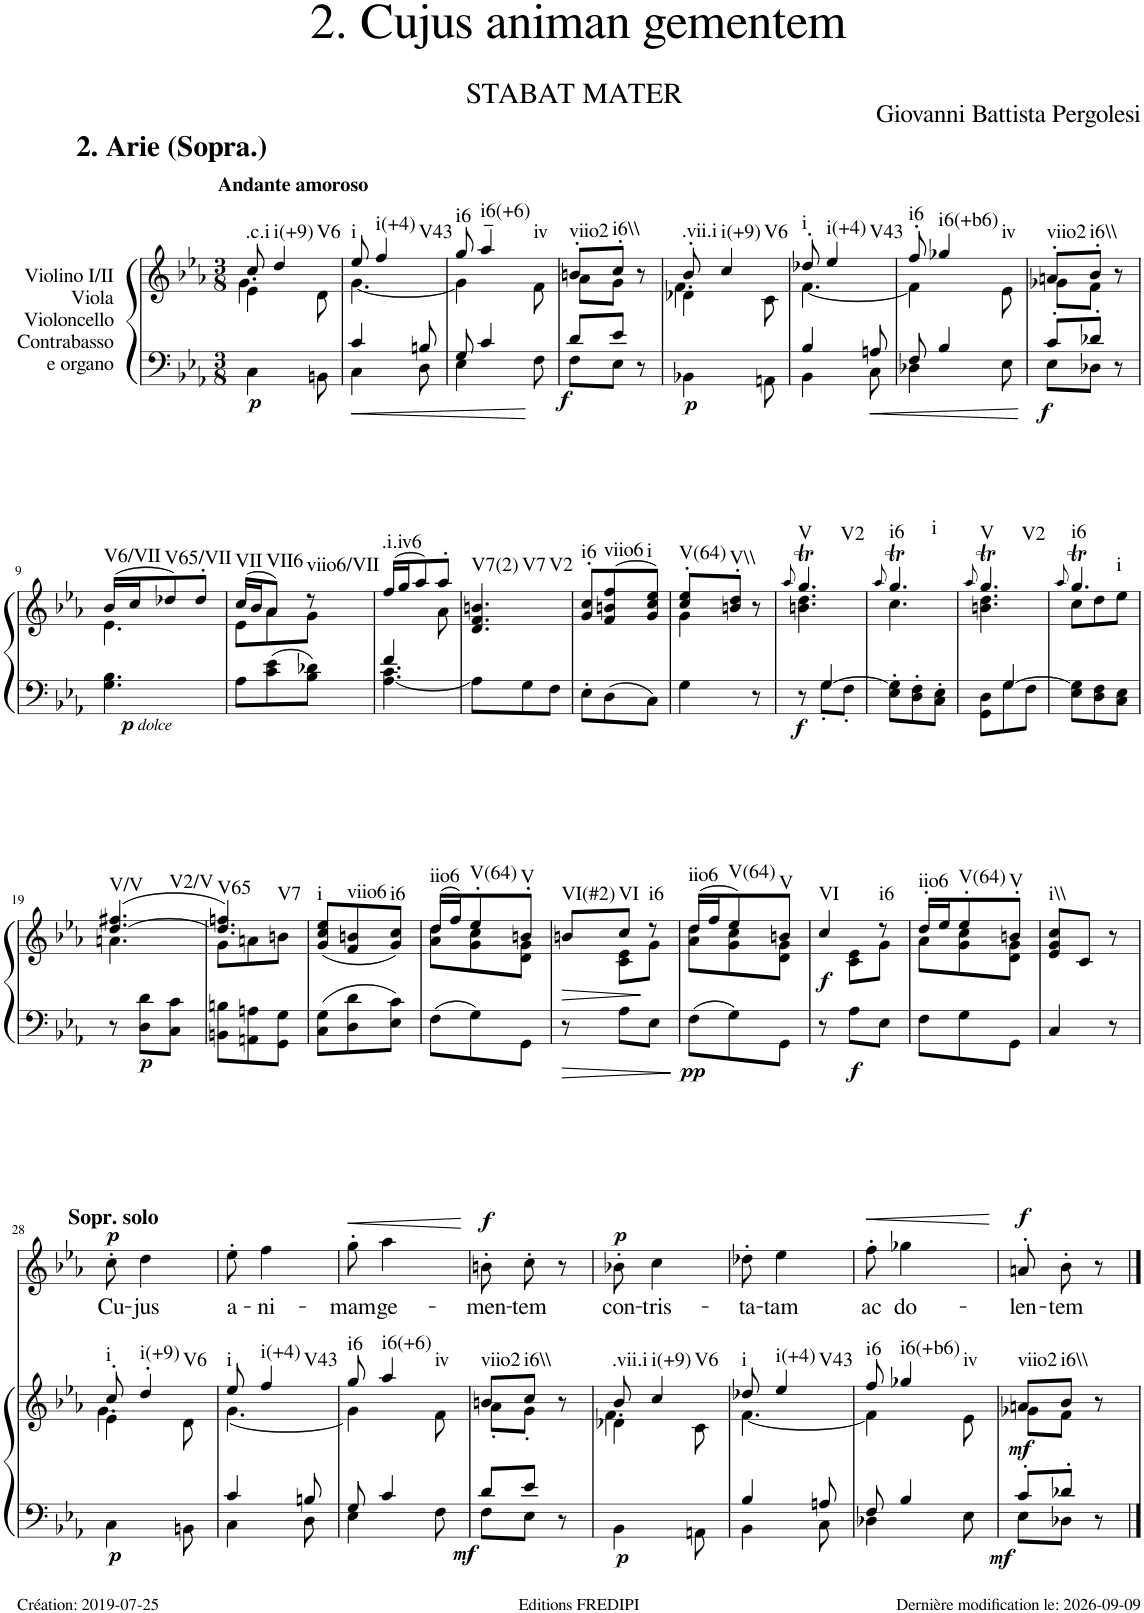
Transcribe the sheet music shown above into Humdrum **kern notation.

**kern	**kern	**dynam	**harte	**kern	**text	**dynam
*part2	*part2	*part2	*part2	*part1	*part1	*part1
*staff3	*staff2	*staff2/3	*	*staff1	*staff1	*staff1
*I"Violino I/II Viola Violoncello Contrabasso e organo	*	*	*	*I"Soprano	*	*
*clefF4	*clefG2	*	*	*clefG2	*	*
*k[b-e-a-]	*k[b-e-a-]	*	*	*k[b-e-a-]	*	*
*M3/8	*M3/8	*	*	*M3/8	*	*
=1	=1	=1	=1	=1	=1	=1
*	*^	*	*	*	*	*
*	*	*^	*	*	*	*	*
!	!	!	!	!	!	!LO:TX:a:B:t=Andante amoroso	!	!
!	!	!	!	!LO:DY:b=2	!LO:H:kt=.c.i	!	!	!
4C\	8cc/	4e-\	4.g\	p	N	4.r	.	.
!	!	!	!	!	!LO:H:n=1:kt=i(+9)	!	!	!
!	!	!	!	!	!LO:H:n=2:kt=V6	!	!	!
.	4dd/	.	.	.	N N	.	.	.
8BBn\	.	8d\	.	.	.	.	.	.
*	*	*v	*v	*	*	*	*	*
=2	=2	=2	=2	=2	=2	=2	=2
*^	*	*	*	*	*	*	*
!	!	!	!	!	!LO:H:kt=i	!	!	!
4c/	4C\	8ee-/	[<4.g\	.	N	4.r	.	.
!	!	!	!	!	!LO:H:n=1:kt=i(+4)	!	!	!
!	!	!	!	!	!LO:H:n=2:kt=V43	!	!	!
.	.	4ff/	.	.	N N	.	.	.
8Bn/	8D\	.	.	.	.	.	.	.
=3	=3	=3	=3	=3	=3	=3	=3	=3
!	!	!	!	!	!LO:H:kt=i6	!	!	!
8G/	4E-\	8gg/	4g\]	.	N	4.r	.	.
!	!	!	!	!	!LO:H:n=1:kt=i6(+6)	!	!	!
!	!	!	!	!	!LO:H:n=2:kt=iv	!	!	!
4c/	.	4aa-~/	.	.	N N	.	.	.
.	8F\	.	8f\	.	.	.	.	.
=4	=4	=4	=4	=4	=4	=4	=4	=4
!	!	!	!	!LO:DY:b=2	!LO:H:kt=viio2	!	!	!
8d/L	8F\L	8bn'/L	8a-\L	f	N	4.r	.	.
!	!	!	!	!	!LO:H:kt=i6\\	!	!	!
8e-/J	8E-\J	8cc'/J	8g\J	.	N	.	.	.
8r	8ryy	8r	8ryy	.	.	.	.	.
=5	=5	=5	=5	=5	=5	=5	=5	=5
*	*	*	*^	*	*	*	*	*
!	!	!	!	!	!LO:DY:b=2	!LO:H:kt=.vii.i	!	!	!
*v	*v	*	*	*	*	*	*	*	*
4BB-X\	8b-'/	4d-X\	4.f\	p	N	4.r	.	.
!	!	!	!	!	!LO:H:n=1:kt=i(+9)	!	!	!
!	!	!	!	!	!LO:H:n=2:kt=V6	!	!	!
.	4cc/	.	.	.	N N	.	.	.
8AAn\	.	8c\	.	.	.	.	.	.
*	*	*v	*v	*	*	*	*	*
=6	=6	=6	=6	=6	=6	=6	=6
*^	*	*	*	*	*	*	*
!	!	!	!	!	!LO:H:kt=i	!	!	!
4B-/	4BB-\	8dd-X'/	[<4.f\	.	N	4.r	.	.
!	!	!	!	!	!LO:H:n=1:kt=i(+4)	!	!	!
!	!	!	!	!	!LO:H:n=2:kt=V43	!	!	!
.	.	4ee-/	.	.	N N	.	.	.
8An/	8C\	.	.	.	.	.	.	.
=7	=7	=7	=7	=7	=7	=7	=7	=7
!	!	!	!	!	!LO:H:kt=i6	!	!	!
8F/	4D-X\	8ff'/	4f\]	.	N	4.r	.	.
!	!	!	!	!	!LO:H:n=1:kt=i6(+b6)	!	!	!
!	!	!	!	!	!LO:H:n=2:kt=iv	!	!	!
4B-/	.	4gg-X/	.	.	N N	.	.	.
.	8E-\	.	8e-\	.	.	.	.	.
=8	=8	=8	=8	=8	=8	=8	=8	=8
!	!	!	!	!LO:DY:b=2	!LO:H:kt=viio2	!	!	!
8c'/L	8E-\L	8an'/L	8g-X\L	f	N	4.r	.	.
!	!	!	!	!	!LO:H:kt=i6\\	!	!	!
8d-X'/J	8D-X\J	8b-'/J	8f\J	.	N	.	.	.
8r	8ryy	8r	8ryy	.	.	.	.	.
!!LO:LB:g=z
=9	=9	=9	=9	=9	=9	=9	=9	=9
!	!	!	!	!	!LO:H:kt=V6/VII	!	!	!
*v	*v	*	*	*	*	*	*	*
4.G\ 4.B-\	(>16b-/LL	4.e-\	.	N	4.r	.	.
!	!	!	!LO:DY:b	!	!	!	!
!	!	!	!LO:DY:n=1:b	!	!	!	!
.	16cc/J	.	p other-dynamics	.	.	.	.
!	!	!	!	!LO:H:kt=V65/VII	!	!	!
.	8dd-X/)	.	.	N	.	.	.
.	8dd-'/J	.	.	.	.	.	.
=10	=10	=10	=10	=10	=10	=10	=10
!	!	!	!	!LO:H:kt=VII	!	!	!
8A-\L	(>16cc/LL	8e-\L	.	N	4.r	.	.
.	16b-/J	.	.	.	.	.	.
!	!	!	!	!LO:H:kt=VII6	!	!	!
8c\ 8e-\	8a-/J)	8a-\	.	N	.	.	.
!	!	!	!	!LO:H:kt=viio6/VII	!	!	!
8B-\ 8d-X\J	8r	8g\J	.	N	.	.	.
=11	=11	=11	=11	=11	=11	=11	=11
*^	*	*	*	*	*	*	*
!	!	!	!	!	!LO:H:kt=.i.iv6	!	!	!
4f/	[<4.A-\ 4.c\	(>16ff/LL	4ryy	.	N	4.r	.	.
.	.	16gg/J	.	.	.	.	.	.
.	.	8aa-/)	.	.	.	.	.	.
8ryy	.	8aa-'/J	8a-\	.	.	.	.	.
=12	=12	=12	=12	=12	=12	=12	=12	=12
!	!	!	!	!	!LO:H:n=1:kt=V7(2)	!	!	!
!	!	!	!	!	!LO:H:n=2:kt=V7	!	!	!
!	!	!	!	!	!LO:H:n=3:kt=V2	!	!	!
*	*	*v	*v	*	*	*	*	*
4.ryy	8A-\L]	4.d/ 4.f/ 4.bn/	.	N N N	4.r	.	.
.	8G\	.	.	.	.	.	.
.	8F\J	.	.	.	.	.	.
=13	=13	=13	=13	=13	=13	=13	=13
!	!	!	!	!LO:H:kt=i6	!	!	!
*v	*v	*	*	*	*	*	*
8E-'>\L	8g/'> 8cc/'>L	.	N	4.r	.	.
!	!	!	!LO:H:kt=viio6	!	!	!
8D\	(>8f/ 8bn/ 8ff/	.	N	.	.	.
!	!	!	!LO:H:kt=i	!	!	!
8C\J	8g/ 8cc/ 8ee-/J)	.	N	.	.	.
=14	=14	=14	=14	=14	=14	=14
*	*^	*	*	*	*	*
!	!	!	!	!LO:H:kt=V(64)	!	!	!
4G\	8cc/' 8ee-/'L	4g\	.	N	4.r	.	.
!	!	!	!	!LO:H:kt=V\\	!	!	!
.	8bn/' 8dd/'J	.	.	N	.	.	.
8r	8r	8ryy	.	.	.	.	.
=15	=15	=15	=15	=15	=15	=15	=15
.	8qaa-/	.	.	.	.	.	.
*^	*	*	*	*	*	*	*
!	!	!	!	!LO:DY:b=2	!LO:H:n=1:kt=V	!	!	!
!	!	!	!	!	!LO:H:n=2:kt=V2	!	!	!
8r	8ryy	4.ggt/	4.bn\ 4.dd\	f	N N	4.r	.	.
[>4G/	8G'\L	.	.	.	.	.	.	.
.	8F'\J	.	.	.	.	.	.	.
*v	*v	*	*	*	*	*	*	*
=16	=16	=16	=16	=16	=16	=16	=16
.	8qaa-/	.	.	.	.	.	.
!	!	!	!	!LO:H:n=1:kt=i6	!	!	!
!	!	!	!	!LO:H:n=2:kt=i	!	!	!
8E-\' 8G\]'L	4.ggt/	4.cc\	.	N N	4.r	.	.
8D\' 8F\'	.	.	.	.	.	.	.
8C\' 8E-\'J	.	.	.	.	.	.	.
=17	=17	=17	=17	=17	=17	=17	=17
.	8qaa-/	.	.	.	.	.	.
*^	*	*	*	*	*	*	*
!	!	!	!	!	!LO:H:n=1:kt=V	!	!	!
!	!	!	!	!	!LO:H:n=2:kt=V2	!	!	!
8GG\ 8D\L	8ryy	4.ggt/	4.bn\ 4.dd\	.	N N	4.r	.	.
[>8G\	4G/	.	.	.	.	.	.	.
8F\J	.	.	.	.	.	.	.	.
*v	*v	*	*	*	*	*	*	*
=18	=18	=18	=18	=18	=18	=18	=18
.	8qaa-/	.	.	.	.	.	.
!	!	!	!	!LO:H:n=1:kt=i6	!	!	!
!	!	!	!	!LO:H:n=2:kt=i	!	!	!
8E-\ 8G\]L	4.ggt/	8cc\L	.	N N	4.r	.	.
8D\ 8F\	.	8dd\	.	.	.	.	.
8C\ 8E-\J	.	8ee-\J	.	.	.	.	.
!!LO:LB:g=z
=19	=19	=19	=19	=19	=19	=19	=19
!	!	!	!	!LO:H:n=1:kt=V/V	!	!	!
!	!	!	!	!LO:H:n=2:kt=V2/V	!	!	!
8r	4.an\	(>[>4.dd/ 4.ff#X/	.	N N	4.r	.	.
!	!	!	!LO:DY:b=2	!	!	!	!
8D\ 8d\L	.	.	p	.	.	.	.
8C\ 8c\J	.	.	.	.	.	.	.
=20	=20	=20	=20	=20	=20	=20	=20
!	!	!	!	!LO:H:kt=V65	!	!	!
8BBn\ 8Bn\L	8g\L	4.dd/] 4.ffn/)	.	N	4.r	.	.
8AAn\ 8An\	8an\	.	.	.	.	.	.
!	!	!	!	!LO:H:kt=V7	!	!	!
8GG\ 8G\J	8bn\J	.	.	N	.	.	.
*	*v	*v	*	*	*	*	*
=21	=21	=21	=21	=21	=21	=21
!	!	!	!LO:H:kt=i	!	!	!
8C\ 8G\L	(<8g/ 8cc/ 8ee-/L	.	N	4.r	.	.
!	!	!	!LO:H:kt=viio6	!	!	!
8D\ 8d\	8f/ 8bn/	.	N	.	.	.
!	!	!	!LO:H:kt=i6	!	!	!
8E-\ 8c\J	8g/ 8cc/J)	.	N	.	.	.
=22	=22	=22	=22	=22	=22	=22
*	*^	*	*	*	*	*
!	!	!	!	!LO:H:kt=iio6	!	!	!
8F\L	(>16dd/LL	8a-\ 8dd\L	.	N	4.r	.	.
.	16ff/J)	.	.	.	.	.	.
!	!	!	!	!LO:H:kt=V(64)	!	!	!
8G\	8ee-'/	8g\ 8cc\	.	N	.	.	.
!	!	!	!	!LO:H:kt=V	!	!	!
8GG\J	8bn'/J	8d\ 8g\J	.	N	.	.	.
=23	=23	=23	=23	=23	=23	=23	=23
!	!	!	!LO:HP:b	!LO:H:kt=VI(#2)	!	!	!
8r	8bn/L	8ryy	>	N	4.r	.	.
!	!	!	!	!LO:H:kt=VI	!	!	!
8A-\L	8cc/J	8c\ 8e-\L	.	N	.	.	.
!	!	!	!	!LO:H:kt=i6	!	!	!
8E-\J	8r	8g\J	]	N	.	.	.
=24	=24	=24	=24	=24	=24	=24	=24
!	!	!	!LO:DY:b=2	!LO:H:kt=iio6	!	!	!
8F\L	(16dd/LL	8a-\ 8dd\L	pp	N	4.r	.	.
.	16ff/J	.	.	.	.	.	.
!	!	!	!	!LO:H:kt=V(64)	!	!	!
8G\	8ee-/)	8g\ 8cc\	.	N	.	.	.
!	!	!	!	!LO:H:kt=V	!	!	!
8GG\J	8bn/J	8d\ 8g\J	.	N	.	.	.
=25	=25	=25	=25	=25	=25	=25	=25
!	!	!	!LO:DY:b	!LO:H:kt=VI	!	!	!
8r	4cc/	8ryy	f	N	4.r	.	.
!	!	!	!LO:DY:b=2	!	!	!	!
8A-\L	.	8c\ 8e-\L	f	.	.	.	.
!	!	!	!	!LO:H:kt=i6	!	!	!
8E-\J	8r	8g\J	.	N	.	.	.
=26	=26	=26	=26	=26	=26	=26	=26
!	!	!	!	!LO:H:kt=iio6	!	!	!
8F\L	16dd'/LL	8a-\L	.	N	4.r	.	.
.	16ee-/J	.	.	.	.	.	.
!	!	!	!	!LO:H:kt=V(64)	!	!	!
8G\	8ee-'/	8g\ 8cc\	.	N	.	.	.
!	!	!	!	!LO:H:kt=V	!	!	!
8GG\J	8bn'/J	8d\ 8g\J	.	N	.	.	.
=27	=27	=27	=27	=27	=27	=27	=27
!	!	!	!	!LO:H:kt=i\\	!	!	!
*	*v	*v	*	*	*	*	*
4C/	8e-/ 8g/ 8cc/L	.	N	4.r	.	.
.	8c/J	.	.	.	.	.
8r	8r	.	.	.	.	.
!!LO:LB:g=z
=28	=28	=28	=28	=28	=28	=28
*	*^	*	*	*	*	*
*	*	*^	*	*	*	*	*
!	!	!	!	!	!	!LO:TX:a:B:t=Sopr. solo	!	!
!	!	!	!	!LO:DY:b=2	!LO:H:kt=i	!	!LO:LY:b	!LO:DY:a
4C\	8cc'/	4e-\	4.g\	p	N	8cc'\	Cu-	p
!	!	!	!	!	!LO:H:n=1:kt=i(+9)	!	!LO:LY:b	!
!	!	!	!	!	!LO:H:n=2:kt=V6	!	!	!
.	4dd'/	.	.	.	N N	4dd\	-jus	.
8BBn\	.	8d\	.	.	.	.	.	.
*	*	*v	*v	*	*	*	*	*
=29	=29	=29	=29	=29	=29	=29	=29
*^	*	*	*	*	*	*	*
!	!	!	!	!	!LO:H:kt=i	!	!LO:LY:b	!
4c/	4C\	8ee-/	[<4.g\	.	N	8ee-'\	a-	.
!	!	!	!	!	!LO:H:n=1:kt=i(+4)	!	!LO:LY:b	!
!	!	!	!	!	!LO:H:n=2:kt=V43	!	!	!
.	.	4ff/	.	.	N N	4ff\	-ni-	.
8Bn/	8D\	.	.	.	.	.	.	.
=30	=30	=30	=30	=30	=30	=30	=30	=30
!	!	!	!	!	!LO:H:kt=i6	!	!LO:LY:b	!LO:HP:b
8G/	4E-\	8gg/	4g\]	.	N	8gg'\	-mam	<
!	!	!	!	!	!LO:H:n=1:kt=i6(+6)	!	!LO:LY:b	!
!	!	!	!	!	!LO:H:n=2:kt=iv	!	!	!
4c/	.	4aa-/	.	.	N N	4aa-\	ge-	.
.	8F\	.	8f\	.	.	.	.	.
*v	*v	*	*	*	*	*	*	*
*	*v	*v	*	*	*	*	*
.	.	.	.	.	.	[
=31	=31	=31	=31	=31	=31	=31
*^	*^	*	*	*	*	*
!	!	!	!	!LO:DY:b=2	!LO:H:kt=viio2	!	!LO:LY:b	!LO:DY:a
8d/L	8F\L	8bn/L	8a-'\L	mf	N	8bn'\L	-men-	f
!	!	!	!	!	!LO:H:kt=i6\\	!	!LO:LY:b	!
8e-/J	8E-\J	8cc/J	8g'\J	.	N	8cc'\J	-tem	.
8r	8ryy	8r	8ryy	.	.	8r	.	.
=32	=32	=32	=32	=32	=32	=32	=32	=32
*	*	*	*^	*	*	*	*	*
!	!	!	!	!	!LO:DY:b=2	!LO:H:kt=.vii.i	!	!LO:LY:b	!LO:DY:a
*v	*v	*	*	*	*	*	*	*	*
4BB-\	8b-/	4d-X\	4.f\	p	N	8b-X'\	con-	p
!	!	!	!	!	!LO:H:n=1:kt=i(+9)	!	!LO:LY:b	!
!	!	!	!	!	!LO:H:n=2:kt=V6	!	!	!
.	4cc/	.	.	.	N N	4cc\	-tris-	.
8AAn\	.	8c\	.	.	.	.	.	.
*	*	*v	*v	*	*	*	*	*
=33	=33	=33	=33	=33	=33	=33	=33
*^	*	*	*	*	*	*	*
!	!	!	!	!	!LO:H:kt=i	!	!LO:LY:b	!
4B-/	4BB-\	8dd-X/	[<4.f\	.	N	8dd-X'\	-ta-	.
!	!	!	!	!	!LO:H:n=1:kt=i(+4)	!	!LO:LY:b	!
!	!	!	!	!	!LO:H:n=2:kt=V43	!	!	!
.	.	4ee-/	.	.	N N	4ee-\	-tam	.
8An/	8C\	.	.	.	.	.	.	.
=34	=34	=34	=34	=34	=34	=34	=34	=34
!	!	!	!	!	!LO:H:kt=i6	!	!LO:LY:b	!LO:HP:b
8F/	4D-X\	8ff/	4f\]	.	N	8ff'\	ac	<
!	!	!	!	!	!LO:H:n=1:kt=i6(+b6)	!	!LO:LY:b	!
!	!	!	!	!	!LO:H:n=2:kt=iv	!	!	!
4B-/	.	4gg-X/	.	.	N N	4gg-X\	do-	.
.	8E-\	.	8e-\	.	.	.	.	.
*v	*v	*	*	*	*	*	*	*
*	*v	*v	*	*	*	*	*
.	.	.	.	.	.	[
=35	=35	=35	=35	=35	=35	=35
*^	*^	*	*	*	*	*
!	!	!	!	!LO:DY:b=2	!	!	!LO:LY:b	!
!	!	!	!	!LO:DY:n=1:b	!LO:H:kt=viio2	!	!	!LO:DY:a
8c'/L	8E-\L	8an/L	8g-X\L	mf mf	N	8an'>/L	-len-	f
!	!	!	!	!	!LO:H:kt=i6\\	!	!LO:LY:b	!
8d-X'/J	8D-X\J	8b-/J	8f\J	.	N	8b-'/J	-tem	.
8r	8ryy	8r	8ryy	.	.	8r	.	.
*v	*v	*	*	*	*	*	*	*
*	*v	*v	*	*	*	*	*
==	==	==	==	==	==	==
*-	*-	*-	*-	*-	*-	*-
